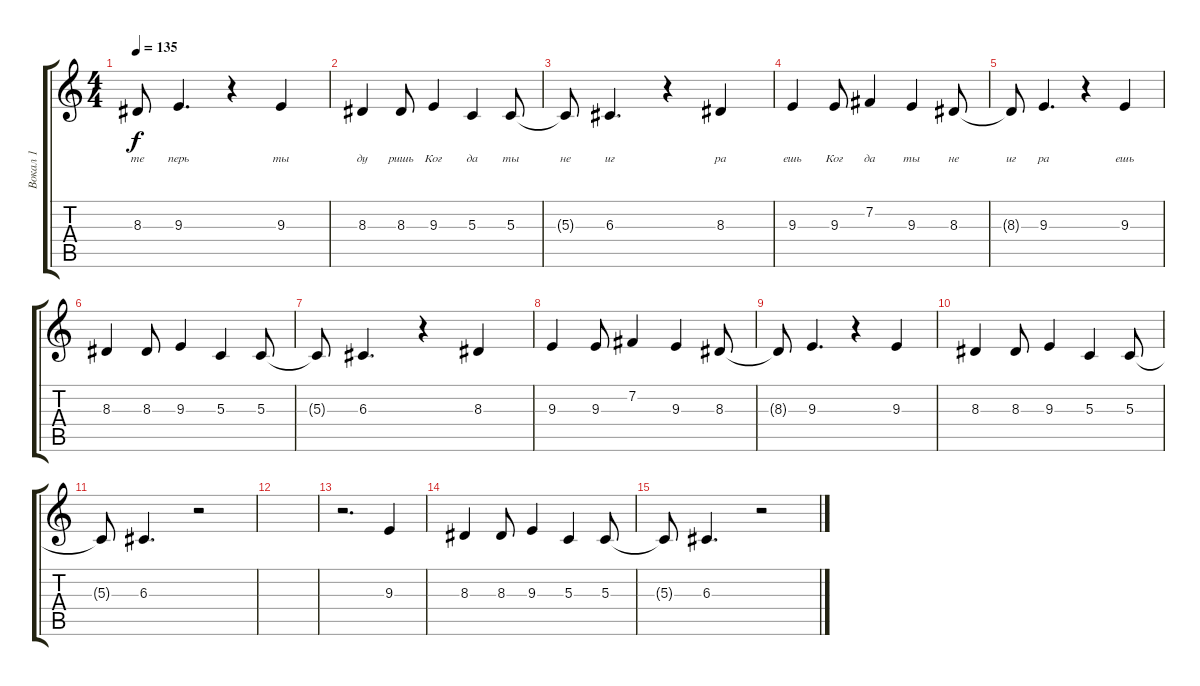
\track ("Вокал 1" "Вокал 1") {instrument violin}
\staff {score tabs}
\tuning (E4 B3 G3 D3 A2 E2) {hide}
\ts (4 4)
\tempo 135
\clef g2
\ks c
8.3{t}.8{lyrics (0 "те") lyrics (1 "") lyrics (2 "") lyrics (3 "") lyrics (4 "") dy f} 9.3.4{d lyrics (0 "перь") lyrics (1 "") lyrics (2 "") lyrics (3 "") lyrics (4 "")} r.4 9.3.4{lyrics (0 "ты") lyrics (1 "") lyrics (2 "") lyrics (3 "") lyrics (4 "")} |
8.3.4{lyrics (0 "ду") lyrics (1 "") lyrics (2 "") lyrics (3 "") lyrics (4 "")} 8.3.8{lyrics (0 "ришь") lyrics (1 "") lyrics (2 "") lyrics (3 "") lyrics (4 "")} 9.3.4{lyrics (0 "Ког") lyrics (1 "") lyrics (2 "") lyrics (3 "") lyrics (4 "")} 5.3.4{lyrics (0 "да") lyrics (1 "") lyrics (2 "") lyrics (3 "") lyrics (4 "")} 5.3.8{lyrics (0 "ты") lyrics (1 "") lyrics (2 "") lyrics (3 "") lyrics (4 "")} |
5.3{t}.8{lyrics (0 "не") lyrics (1 "") lyrics (2 "") lyrics (3 "") lyrics (4 "")} 6.3.4{d lyrics (0 "иг") lyrics (1 "") lyrics (2 "") lyrics (3 "") lyrics (4 "")} r.4 8.3.4{lyrics (0 "ра") lyrics (1 "") lyrics (2 "") lyrics (3 "") lyrics (4 "")} |
9.3.4{lyrics (0 "ешь") lyrics (1 "") lyrics (2 "") lyrics (3 "") lyrics (4 "")} 9.3.8{lyrics (0 "Ког") lyrics (1 "") lyrics (2 "") lyrics (3 "") lyrics (4 "")} 7.2.4{lyrics (0 "да") lyrics (1 "") lyrics (2 "") lyrics (3 "") lyrics (4 "")} 9.3.4{lyrics (0 "ты") lyrics (1 "") lyrics (2 "") lyrics (3 "") lyrics (4 "")} 8.3.8{lyrics (0 "не") lyrics (1 "") lyrics (2 "") lyrics (3 "") lyrics (4 "")} |
8.3{t}.8{lyrics (0 "иг") lyrics (1 "") lyrics (2 "") lyrics (3 "") lyrics (4 "")} 9.3.4{d lyrics (0 "ра") lyrics (1 "") lyrics (2 "") lyrics (3 "") lyrics (4 "")} r.4 9.3.4{lyrics (0 "ешь") lyrics (1 "") lyrics (2 "") lyrics (3 "") lyrics (4 "")} |
8.3.4 8.3.8 9.3.4 5.3.4 5.3.8 |
5.3{t}.8 6.3.4{d} r.4 8.3.4 |
9.3.4 9.3.8 7.2.4 9.3.4 8.3.8 |
8.3{t}.8 9.3.4{d} r.4 9.3.4 |
8.3.4 8.3.8 9.3.4 5.3.4 5.3.8 |
5.3{t}.8 6.3.4{d} r.2 |
|
r.2{d} 9.3.4 |
8.3.4 8.3.8 9.3.4 5.3.4 5.3.8 |
5.3{t}.8 6.3.4{d} r.2
